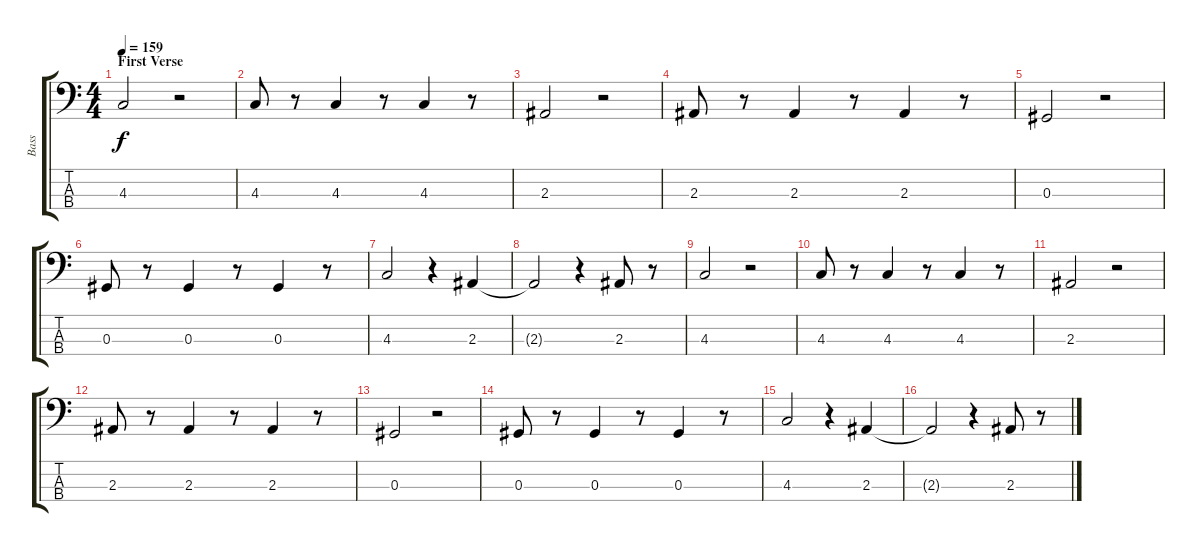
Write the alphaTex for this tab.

\track ("Bass" "Bass") {instrument electricbassfinger}
\staff {score tabs}
\tuning (Gb2 Db2 Ab1 Eb1) {hide}
\ts (4 4)
\section ("" "First Verse")
\tempo 159
\clef f4
\ks c
4.3.2{dy f} r.2 |
4.3.8 r.8 4.3.4 r.8 4.3.4 r.8 |
2.3.2 r.2 |
2.3.8 r.8 2.3.4 r.8 2.3.4 r.8 |
0.3.2 r.2 |
0.3.8 r.8 0.3.4 r.8 0.3.4 r.8 |
4.3.2 r.4 2.3.4 |
2.3{t}.2 r.4 2.3.8 r.8 |
4.3.2 r.2 |
4.3.8 r.8 4.3.4 r.8 4.3.4 r.8 |
2.3.2 r.2 |
2.3.8 r.8 2.3.4 r.8 2.3.4 r.8 |
0.3.2 r.2 |
0.3.8 r.8 0.3.4 r.8 0.3.4 r.8 |
4.3.2 r.4 2.3.4 |
2.3{t}.2 r.4 2.3.8 r.8
